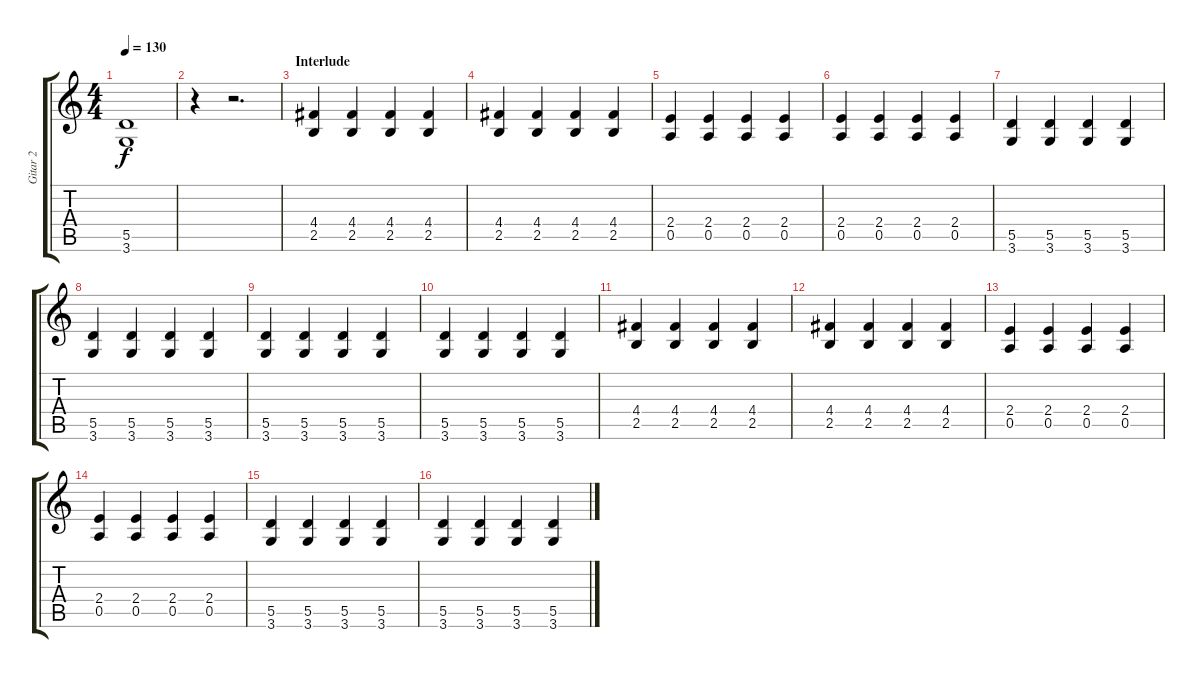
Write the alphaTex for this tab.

\track ("Gitar 2" "Gitar 2") {instrument acousticguitarsteel}
\staff {score tabs}
\tuning (E4 B3 G3 D3 A2 E2) {hide}
\ts (4 4)
\tempo 130
\clef g2
\ks c
(5.5 3.6).1{dy f} |
r.4 r.2{d} |
\section ("" "Interlude")
(4.4 2.5).4 (4.4 2.5).4 (4.4 2.5).4 (4.4 2.5).4 |
(4.4 2.5).4 (4.4 2.5).4 (4.4 2.5).4 (4.4 2.5).4 |
(2.4 0.5).4 (2.4 0.5).4 (2.4 0.5).4 (2.4 0.5).4 |
(2.4 0.5).4 (2.4 0.5).4 (2.4 0.5).4 (2.4 0.5).4 |
(5.5 3.6).4 (5.5 3.6).4 (5.5 3.6).4 (5.5 3.6).4 |
(5.5 3.6).4 (5.5 3.6).4 (5.5 3.6).4 (5.5 3.6).4 |
(5.5 3.6).4 (5.5 3.6).4 (5.5 3.6).4 (5.5 3.6).4 |
(5.5 3.6).4 (5.5 3.6).4 (5.5 3.6).4 (5.5 3.6).4 |
(4.4 2.5).4 (4.4 2.5).4 (4.4 2.5).4 (4.4 2.5).4 |
(4.4 2.5).4 (4.4 2.5).4 (4.4 2.5).4 (4.4 2.5).4 |
(2.4 0.5).4 (2.4 0.5).4 (2.4 0.5).4 (2.4 0.5).4 |
(2.4 0.5).4 (2.4 0.5).4 (2.4 0.5).4 (2.4 0.5).4 |
(5.5 3.6).4 (5.5 3.6).4 (5.5 3.6).4 (5.5 3.6).4 |
(5.5 3.6).4 (5.5 3.6).4 (5.5 3.6).4 (5.5 3.6).4
